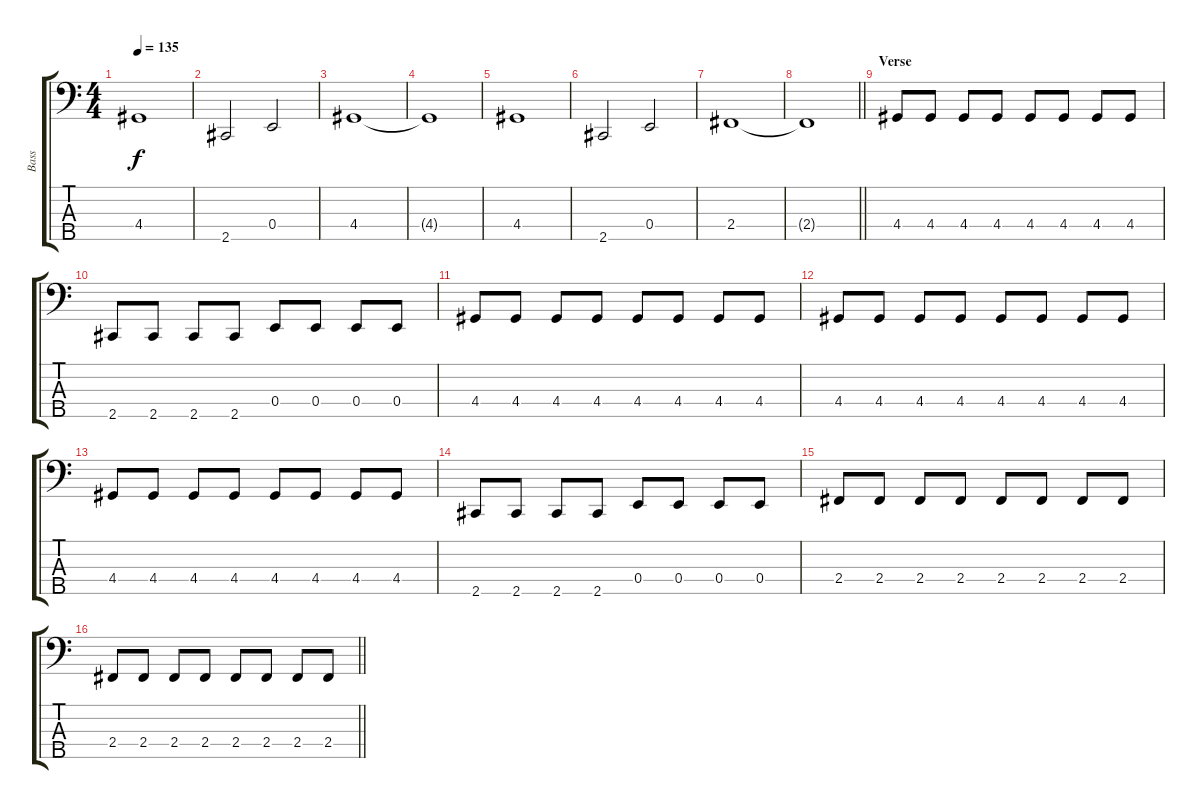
\track ("Bass" "Bass") {instrument electricbassfinger}
\staff {score tabs}
\tuning (G2 D2 A1 E1 B0) {hide}
\ts (4 4)
\section ("" "")
\tempo 135
\clef f4
\ks c
4.4.1{dy f} |
2.5.2 0.4.2 |
4.4.1 |
4.4{t}.1 |
4.4.1 |
2.5.2 0.4.2 |
2.4.1 |
\barLineRight lightlight
2.4{t}.1 |
\section ("" "Verse")
4.4.8 4.4.8 4.4.8 4.4.8 4.4.8 4.4.8 4.4.8 4.4.8 |
2.5.8 2.5.8 2.5.8 2.5.8 0.4.8 0.4.8 0.4.8 0.4.8 |
4.4.8 4.4.8 4.4.8 4.4.8 4.4.8 4.4.8 4.4.8 4.4.8 |
4.4.8 4.4.8 4.4.8 4.4.8 4.4.8 4.4.8 4.4.8 4.4.8 |
4.4.8 4.4.8 4.4.8 4.4.8 4.4.8 4.4.8 4.4.8 4.4.8 |
2.5.8 2.5.8 2.5.8 2.5.8 0.4.8 0.4.8 0.4.8 0.4.8 |
2.4.8 2.4.8 2.4.8 2.4.8 2.4.8 2.4.8 2.4.8 2.4.8 |
\barLineRight lightlight
2.4.8 2.4.8 2.4.8 2.4.8 2.4.8 2.4.8 2.4.8 2.4.8
